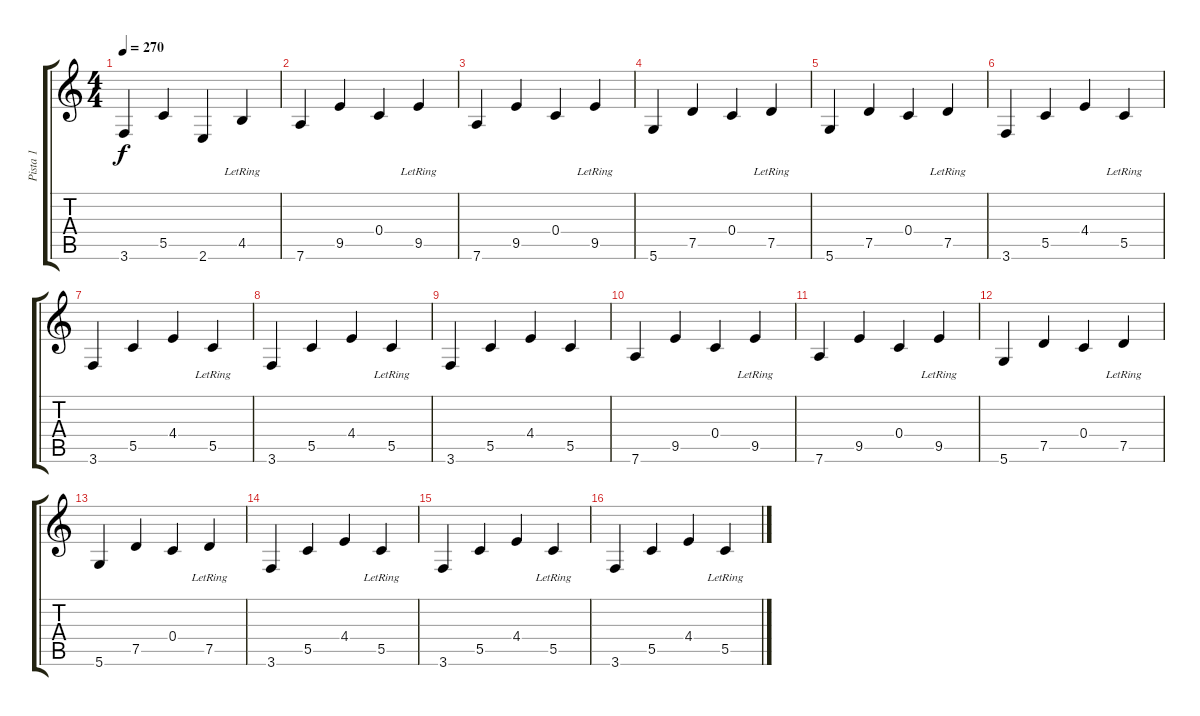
\track ("Pista 1" "Pista 1") {instrument electricguitarjazz}
\staff {score tabs}
\tuning (D4 A3 F3 C3 G2 D2) {hide}
\ts (4 4)
\tempo 270
\clef g2
\ks c
3.6.4{dy f} 5.5.4 2.6.4 4.5{lr}.4 |
7.6.4 9.5.4 0.4.4 9.5{lr}.4 |
7.6.4 9.5.4 0.4.4 9.5{lr}.4 |
5.6.4 7.5.4 0.4.4 7.5{lr}.4 |
5.6.4 7.5.4 0.4.4 7.5{lr}.4 |
3.6.4 5.5.4 4.4.4 5.5{lr}.4 |
3.6.4 5.5.4 4.4.4 5.5{lr}.4 |
3.6.4 5.5.4 4.4.4 5.5{lr}.4 |
3.6.4 5.5.4 4.4.4 5.5.4 |
7.6.4 9.5.4 0.4.4 9.5{lr}.4 |
7.6.4 9.5.4 0.4.4 9.5{lr}.4 |
5.6.4 7.5.4 0.4.4 7.5{lr}.4 |
5.6.4 7.5.4 0.4.4 7.5{lr}.4 |
3.6.4 5.5.4 4.4.4 5.5{lr}.4 |
3.6.4 5.5.4 4.4.4 5.5{lr}.4 |
3.6.4 5.5.4 4.4.4 5.5{lr}.4
